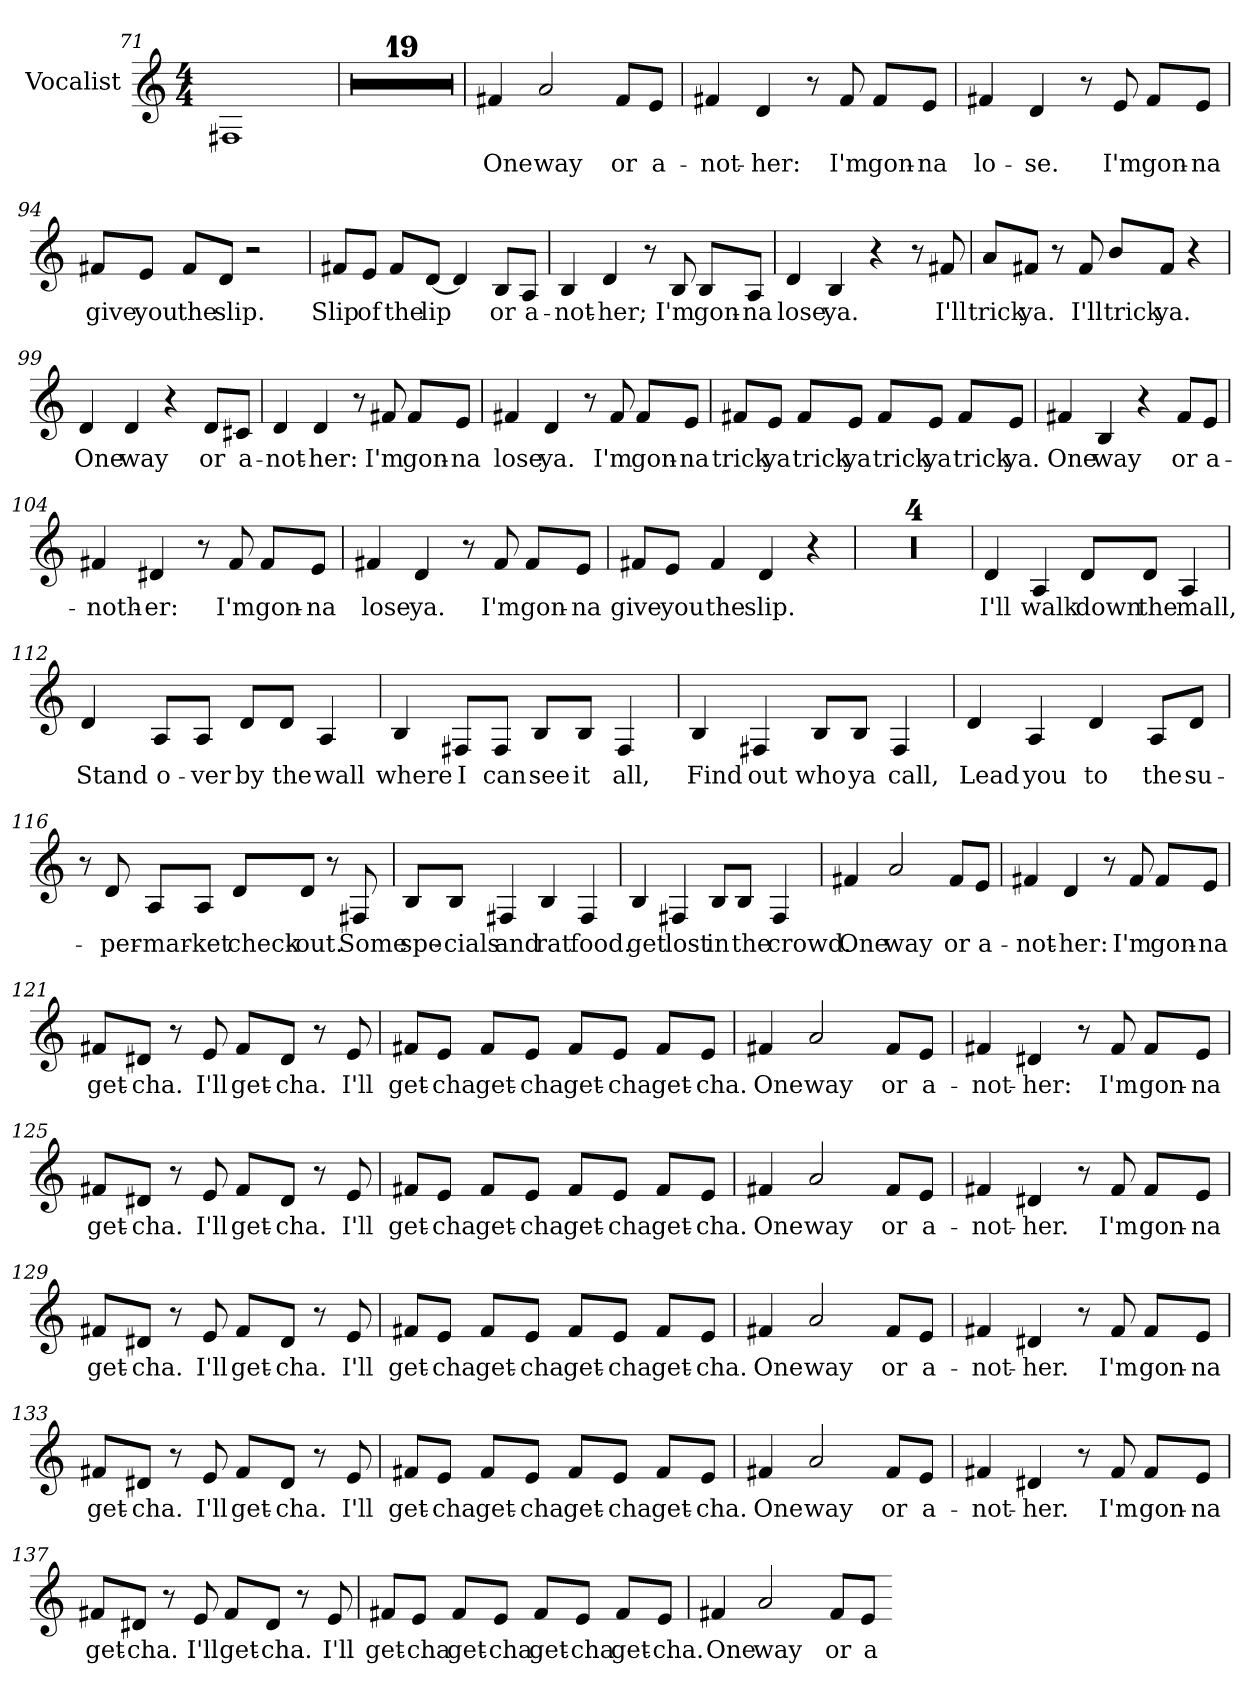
**kern	**text
*part1	*part1
*staff1	*staff1
*I"Vocalist	*
*clefG2	*
*M4/4	*
=71	=71
1F#X	_
=72	=72
1r	.
=73	=73
1r	.
=74	=74
1r	.
=75	=75
1r	.
=76	=76
1r	.
=77	=77
1r	.
=78	=78
1r	.
=79	=79
1r	.
=80	=80
1r	.
=81	=81
1r	.
=82	=82
1r	.
=83	=83
1r	.
=84	=84
1r	.
=85	=85
1r	.
=86	=86
1r	.
=87	=87
1r	.
=88	=88
1r	.
=89	=89
1r	.
=90	=90
1r	.
=91	=91
4f#X	One
2a	way
8f#/L	or
8e/J	a-
=92	=92
4f#X	-not-
4d	-her:
8r	.
8f#	I'm
8f#/L	gon-
8e/J	-na
=93	=93
4f#X	lo-
4d	-se.
8r	.
8e	I'm
8f#/L	gon-
8e/J	-na
=94	=94
8f#X/L	give
8e/J	you
8f#/L	the
8d/J	slip.
2r	.
=95	=95
8f#X/L	Slip
8e/J	of
8f#/L	the
[8d/J	lip
4d]	_
8B/L	or
8A/J	a-
=96	=96
4B	-not-
4d	-her;
8r	.
8B	I'm
8B/L	gon-
8A/J	-na
=97	=97
4d	lose
4B	ya.
4r	.
8r	.
8f#X	I'll
=98	=98
8a/L	trick
8f#X/J	ya.
8r	.
8f#	I'll
8b/L	trick
8f#/J	ya.
4r	.
=99	=99
4d	One
4d	way
4r	.
8d/L	or
8c#X/J	a-
=100	=100
4d	-not-
4d	-her:
8r	.
8f#X	I'm
8f#/L	gon-
8e/J	-na
=101	=101
4f#X	lose
4d	ya.
8r	.
8f#	I'm
8f#/L	gon-
8e/J	-na
=102	=102
8f#X/L	trick
8e/J	ya
8f#/L	trick
8e/J	ya
8f#/L	trick
8e/J	ya
8f#/L	trick
8e/J	ya.
=103	=103
4f#X	One
4B	way
4r	.
8f#/L	or
8e/J	a-
=104	=104
4f#X	-noth-
4d#X	-er:
8r	.
8f#	I'm
8f#/L	gon-
8e/J	-na
=105	=105
4f#X	lose
4d	ya.
8r	.
8f#	I'm
8f#/L	gon-
8e/J	-na
=106	=106
8f#X/L	give
8e/J	you
4f#	the
4d	slip.
4r	.
=107	=107
1r	.
=108	=108
1r	.
=109	=109
1r	.
=110	=110
1r	.
=111	=111
4d	I'll
4A	walk
8d/L	down
8d/J	the
4A	mall,
=112	=112
4d	Stand
8A/L	o-
8A/J	-ver
8d/L	by
8d/J	the
4A	wall
=113	=113
4B	where
8F#X/L	I
8F#/J	can
8B/L	see
8B/J	it
4F#	all,
=114	=114
4B	Find
4F#X	out
8B/L	who
8B/J	ya
4F#	call,
=115	=115
4d	Lead
4A	you
4d	to
8A/L	the
8d/J	su-
=116	=116
8r	.
8d	-per-
8A/L	-mar-
8A/J	-ket
8d/L	check-
8d/J	-out.
8r	.
8F#X	Some
=117	=117
8B/L	spe-
8B/J	-cials
4F#X	and
4B	rat
4F#	food.
=118	=118
4B	get
4F#X	lost
8B/L	in
8B/J	the
4F#	crowd.
=119	=119
4f#X	One
2a	way
8f#/L	or
8e/J	a-
=120	=120
4f#X	-not-
4d	-her:
8r	.
8f#	I'm
8f#/L	gon-
8e/J	-na
=121	=121
8f#X/L	get-
8d#X/J	-cha.
8r	.
8e	I'll
8f#/L	get-
8d#/J	-cha.
8r	.
8e	I'll
=122	=122
8f#X/L	get-
8e/J	-cha
8f#/L	get-
8e/J	-cha
8f#/L	get-
8e/J	-cha
8f#/L	get-
8e/J	-cha.
=123	=123
4f#X	One
2a	way
8f#/L	or
8e/J	a-
=124	=124
4f#X	-not-
4d#X	-her:
8r	.
8f#	I'm
8f#/L	gon-
8e/J	-na
=125	=125
8f#X/L	get-
8d#X/J	-cha.
8r	.
8e	I'll
8f#/L	get-
8d#/J	-cha.
8r	.
8e	I'll
=126	=126
8f#X/L	get-
8e/J	-cha
8f#/L	get-
8e/J	-cha
8f#/L	get-
8e/J	-cha
8f#/L	get-
8e/J	-cha.
=127	=127
4f#X	One
2a	way
8f#/L	or
8e/J	a-
=128	=128
4f#X	-not-
4d#X	-her.
8r	.
8f#	I'm
8f#/L	gon-
8e/J	-na
=129	=129
8f#X/L	get-
8d#X/J	-cha.
8r	.
8e	I'll
8f#/L	get-
8d#/J	-cha.
8r	.
8e	I'll
=130	=130
8f#X/L	get-
8e/J	-cha
8f#/L	get-
8e/J	-cha
8f#/L	get-
8e/J	-cha
8f#/L	get-
8e/J	-cha.
=131	=131
4f#X	One
2a	way
8f#/L	or
8e/J	a-
=132	=132
4f#X	-not-
4d#X	-her.
8r	.
8f#	I'm
8f#/L	gon-
8e/J	-na
=133	=133
8f#X/L	get-
8d#X/J	-cha.
8r	.
8e	I'll
8f#/L	get-
8d#/J	-cha.
8r	.
8e	I'll
=134	=134
8f#X/L	get-
8e/J	-cha
8f#/L	get-
8e/J	-cha
8f#/L	get-
8e/J	-cha
8f#/L	get-
8e/J	-cha.
=135	=135
4f#X	One
2a	way
8f#/L	or
8e/J	a-
=136	=136
4f#X	-not-
4d#X	-her.
8r	.
8f#	I'm
8f#/L	gon-
8e/J	-na
=137	=137
8f#X/L	get-
8d#X/J	-cha.
8r	.
8e	I'll
8f#/L	get-
8d#/J	-cha.
8r	.
8e	I'll
=138	=138
8f#X/L	get-
8e/J	-cha
8f#/L	get-
8e/J	-cha
8f#/L	get-
8e/J	-cha
8f#/L	get-
8e/J	-cha.
=139	=139
4f#X	One
2a	way
8f#/L	or
8e/J	a-
=-	=-
*-	*-
